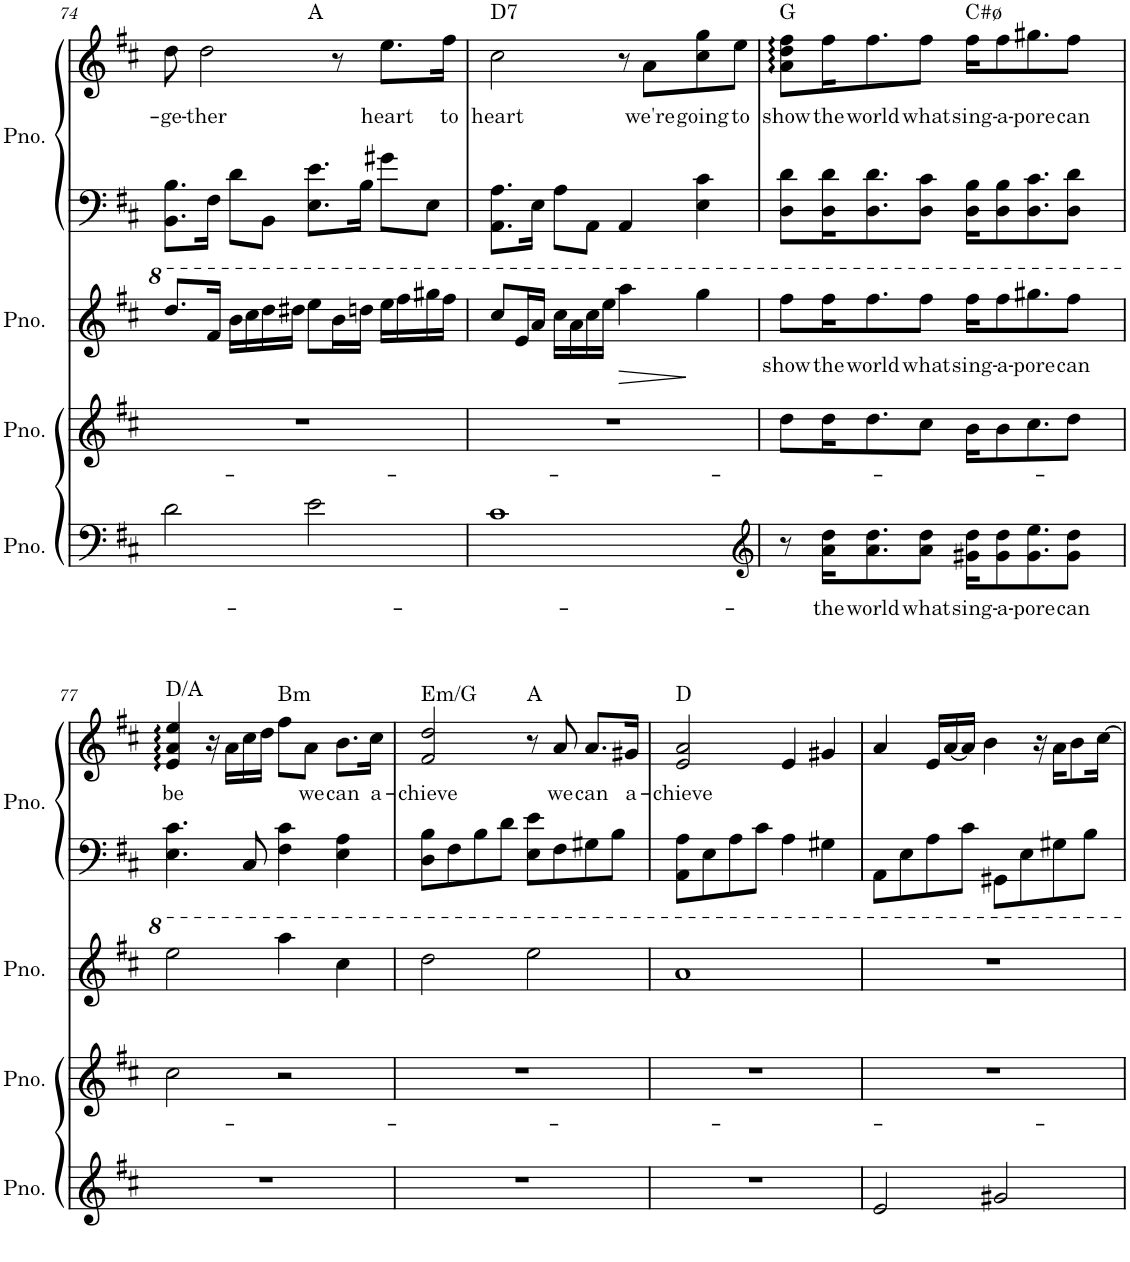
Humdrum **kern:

**kern	**text	**kern	**kern	**text	**dynam	**kern	**kern	**text
*part4	*part4	*part3	*part2	*part2	*part2	*part1	*part1	*part1
*staff5	*staff5	*staff4	*staff3	*staff3	*staff3	*staff2	*staff1	*staff1
*I"Piano	*	*I"Piano	*I"Piano	*	*	*I"Piano	*	*
*I'Pno.	*	*I'Pno.	*I'Pno.	*	*	*I'Pno.	*	*
!!LO:PB:g=z
*clefF4	*	*clefG2	*clefG2	*	*	*clefF4	*clefG2	*
*k[f#c#]	*	*k[f#c#]	*k[f#c#]	*	*	*k[f#c#]	*k[f#c#]	*
*M4/4	*	*M4/4	*M4/4	*	*	*M4/4	*M4/4	*
=74	=74	=74	=74	=74	=74	=74	=74	=74
!	!	!	!	!	!	!	!	!LO:LY:b
*	*	*	*	*	*	*	*^	*
2d\	.	1r	8.ddd/L	.	.	8.BB\ 8.B\L	8dd\	2ryy	-ge-
!	!	!	!	!	!	!	!	!	!LO:LY:b
.	.	.	.	.	.	.	2dd\	.	-ther
.	.	.	16ff#/Jk	.	.	16F#\Jk	.	.	.
.	.	.	16bb\LL	.	.	8d\L	.	.	.
.	.	.	16ccc#\	.	.	.	.	.	.
.	.	.	16ddd\	.	.	8BB\J	.	.	.
.	.	.	16ddd#X\JJ	.	.	.	.	.	.
!	!	!	!	!	!	!	!	!LO:TX:a:t=A	!
2e\	.	.	8eee\L	.	.	8.E\ 8.e\L	.	2ryy	.
.	.	.	16bb\L	.	.	.	8r	.	.
.	.	.	16dddn\JJ	.	.	16B\Jk	.	.	.
!	!	!	!	!	!	!	!	!	!LO:LY:b
.	.	.	16eee\LL	.	.	8g#X\L	(8.ee\L	.	heart
.	.	.	16fff#\	.	.	.	.	.	.
.	.	.	16ggg#X\	.	.	8E\J	.	.	.
!	!	!	!	!	!	!	!	!	!LO:LY:b
.	.	.	16fff#\JJ	.	.	.	16ff#\Jk	.	to
=75	=75	=75	=75	=75	=75	=75	=75	=75	=75
!	!	!	!	!	!	!	!LO:TX:a:t=D7	!	!
!	!	!	!	!	!	!	!	!	!LO:LY:b
*	*	*	*	*	*	*	*v	*v	*
1c#	.	1r	8ccc#/L	.	.	8.AA\ 8.A\L	2cc#\)	heart
.	.	.	16ee/L	.	.	.	.	.
.	.	.	16aa/JJ	.	.	16E\Jk	.	.
.	.	.	16ccc#\LL	.	.	8A\L	.	.
.	.	.	16aa\	.	.	.	.	.
.	.	.	16ccc#\	.	.	8AA\J	.	.
.	.	.	16eee\JJ	.	.	.	.	.
!	!	!	!	!	!LO:HP:b	!	!	!
.	.	.	4aaa\	.	>	4AA/	8r	.
!	!	!	!	!	!	!	!	!LO:LY:b
.	.	.	.	.	.	.	(8a\L	we're
!	!	!	!	!	!	!	!	!LO:LY:b
.	.	.	4ggg\	.	]	4E\ 4c#\	8cc#\ 8gg\	going
!	!	!	!	!	!	!	!	!LO:LY:b
.	.	.	.	.	.	.	8ee\J	to
=76	=76	=76	=76	=76	=76	=76	=76	=76
*clefG2	*	*	*	*	*	*	*	*
!	!	!	!	!	!	!	!LO:TX:a:t=G	!
!	!	!	!	!LO:LY:b	!	!	!	!LO:LY:b
*	*	*	*	*	*	*	*^	*
8r	.	8dd\L	8fff#\L	show	.	8D\ 8d\L	8a\ 8dd\ 8ff#\L	4...ryy	show
!	!LO:LY:b	!	!	!LO:LY:b	!	!	!	!	!LO:LY:b
16a\ 16dd\KL	the	16dd\K	16fff#\K	the	.	16D\ 16d\K	16ff#\K	.	the
!	!LO:LY:b	!	!	!LO:LY:b	!	!	!	!	!LO:LY:b
8.a\ 8.dd\	world	8.dd\	8.fff#\	world	.	8.D\ 8.d\	8.ff#\	.	world
!	!LO:LY:b	!	!	!LO:LY:b	!	!	!	!	!LO:LY:b
8a\ 8dd\J	what	8cc#\J	8fff#\J	what	.	8D\ 8c#\J	8ff#\J	.	what
*	*	*	*	*	*	*	*v	*v	*
!	!	!	!	!	!	!	!LO:TX:a:t=C#ø	!
!	!LO:LY:b	!	!	!LO:LY:b	!	!	!	!LO:LY:b
16g#X\ 16dd\KL	sing-	16b\KL	16fff#\KL	sing-	.	16D\ 16B\KL	16ff#\KL	sing-
!	!LO:LY:b	!	!	!LO:LY:b	!	!	!	!LO:LY:b
8g#\ 8dd\	-a-	8b\	8fff#\	-a-	.	8D\ 8B\	8ff#\	-a-
!	!LO:LY:b	!	!	!LO:LY:b	!	!	!	!LO:LY:b
8.g#\ 8.ee\	-pore	8.cc#\	8.ggg#X\	-pore	.	8.D\ 8.c#\	8.gg#X\	-pore
!	!LO:LY:b	!	!	!LO:LY:b	!	!	!	!LO:LY:b
8g#\ 8dd\J	can	8dd\J	8fff#\J	can	.	8D\ 8d\J	8ff#\J	can
*	*	*	*	*	*	*	*^	*
.	.	.	.	.	.	.	.	[64eLLLL	.
.	.	.	.	.	.	.	.	[64aJJJJ	.
!!LO:LB:g=z	!!
=77	=77	=77	=77	=77	=77	=77	=77	=77	=77
!	!	!	!	!	!	!	!LO:TX:a:t=D/A	!	!
!	!	!	!	!	!	!	!	!	!LO:LY:b
1r	.	2cc#\	2eee\	.	.	4.E\ 4.c#\	4e/] 4a/] 4ee/)	4e	be
.	.	.	.	.	.	.	16r	2.ryy	.
.	.	.	.	.	.	.	(16a\LL	.	.
.	.	.	.	.	.	8C#/	16cc#\	.	.
.	.	.	.	.	.	.	16dd\JJ	.	.
!	!	!	!	!	!	!	!LO:TX:a:t=Bm	!	!
.	.	2r	4aaa\	.	.	4F#\ 4c#\	8ff#\L	.	.
!	!	!	!	!	!	!	!	!	!LO:LY:b
.	.	.	.	.	.	.	8a\J	.	we
!	!	!	!	!	!	!	!	!	!LO:LY:b
.	.	.	4ccc#\	.	.	4E\ 4A\	8.b\L	.	can
!	!	!	!	!	!	!	!	!	!LO:LY:b
.	.	.	.	.	.	.	16cc#\Jk	.	a-
*	*	*	*	*	*	*	*v	*v	*
=78	=78	=78	=78	=78	=78	=78	=78	=78
!	!	!	!	!	!	!	!LO:TX:a:t=Em/G	!
!	!	!	!	!	!	!	!	!LO:LY:b
1r	.	1r	2ddd\	.	.	8D\ 8B\L	2f#/ 2dd/)	-chieve
.	.	.	.	.	.	8F#\	.	.
.	.	.	.	.	.	8B\	.	.
.	.	.	.	.	.	8d\J	.	.
!	!	!	!	!	!	!	!LO:TX:a:t=A	!
.	.	.	2eee\	.	.	8E\ 8e\L	8r	.
!	!	!	!	!	!	!	!	!LO:LY:b
.	.	.	.	.	.	8F#\	(8a/	we
!	!	!	!	!	!	!	!	!LO:LY:b
.	.	.	.	.	.	8G#X\	8.a/L	can
.	.	.	.	.	.	8B\J	.	.
!	!	!	!	!	!	!	!	!LO:LY:b
.	.	.	.	.	.	.	16g#X/Jk	a-
=79	=79	=79	=79	=79	=79	=79	=79	=79
!	!	!	!	!	!	!	!LO:TX:a:t=D	!
!	!	!	!	!	!	!	!	!LO:LY:b
1r	.	1r	1aa	.	.	8AA\ 8A\L	2e/ 2a/)	-chieve
.	.	.	.	.	.	8E\	.	.
.	.	.	.	.	.	8A\	.	.
.	.	.	.	.	.	8c#\J	.	.
.	.	.	.	.	.	4A\	4e/	.
.	.	.	.	.	.	4G#X\	4g#X/	.
=80	=80	=80	=80	=80	=80	=80	=80	=80
2e/	.	1r	1r	.	.	8AA\L	4a/	.
.	.	.	.	.	.	8E\	.	.
.	.	.	.	.	.	8A\	16e/LL	.
.	.	.	.	.	.	.	[16a/	.
.	.	.	.	.	.	8c#\J	16a/JJ]	.
.	.	.	.	.	.	.	4b\	.
2g#X/	.	.	.	.	.	8GG#X\L	.	.
.	.	.	.	.	.	8E\	.	.
.	.	.	.	.	.	.	16r	.
.	.	.	.	.	.	8G#X\	16a\KL	.
.	.	.	.	.	.	.	8b\	.
.	.	.	.	.	.	8B\J	.	.
.	.	.	.	.	.	.	[16cc#\Jk	.
=	=	=	=	=	=	=	=	=
*-	*-	*-	*-	*-	*-	*-	*-	*-
